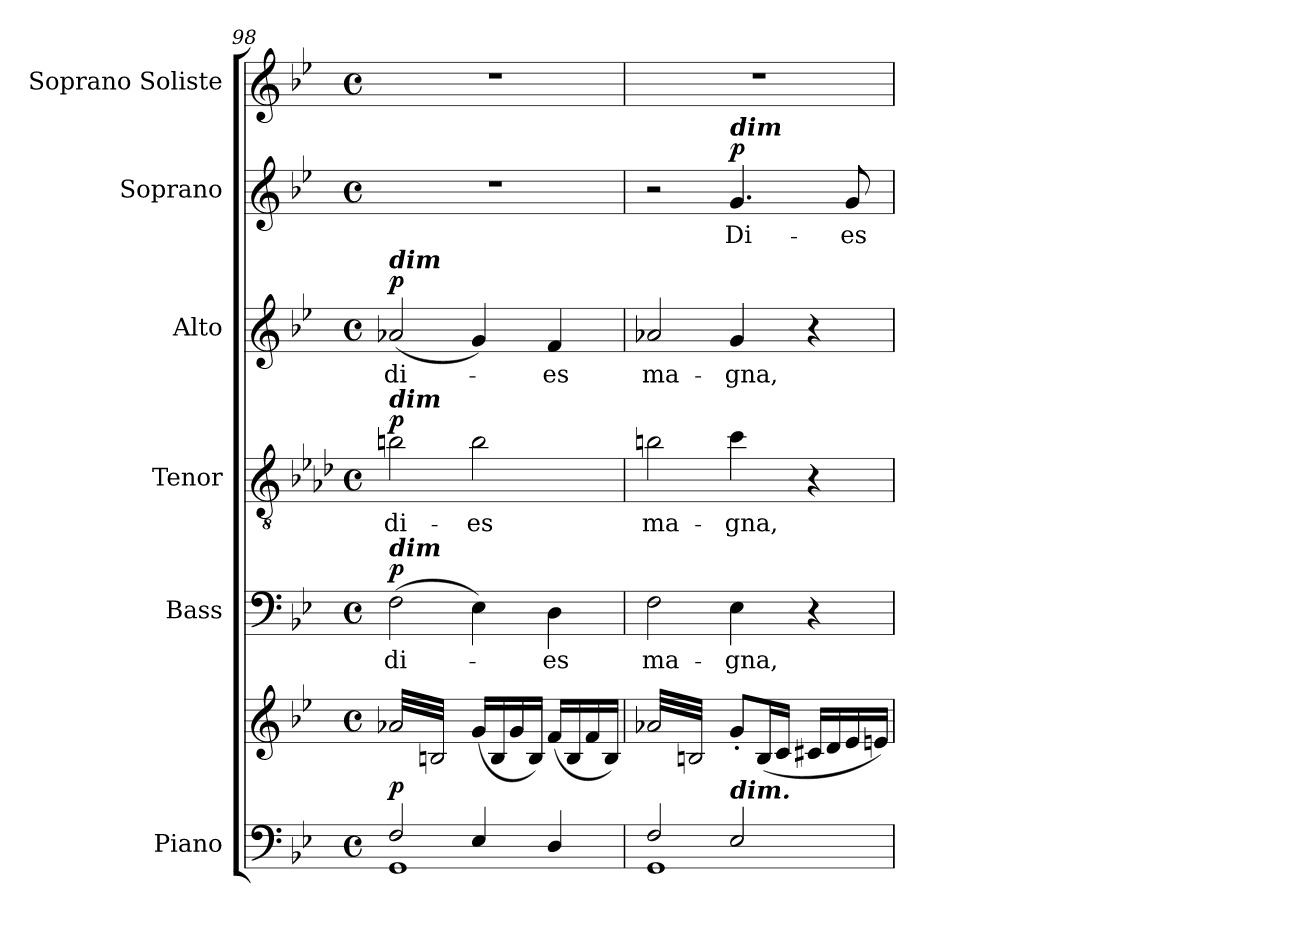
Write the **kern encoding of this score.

**kern	**kern	**dynam	**kern	**text	**dynam	**kern	**text	**dynam	**kern	**text	**dynam	**kern	**text	**dynam	**kern
*part6	*part6	*part6	*part5	*part5	*part5	*part4	*part4	*part4	*part3	*part3	*part3	*part2	*part2	*part2	*part1
*staff7	*staff6	*staff6/7	*staff5	*staff5	*staff5	*staff4	*staff4	*staff4	*staff3	*staff3	*staff3	*staff2	*staff2	*staff2	*staff1
*I"Piano	*	*	*I"Bass	*	*	*I"Tenor	*	*	*I"Alto	*	*	*I"Soprano	*	*	*I"Soprano Soliste
*I'Pno.	*	*	*I'B.	*	*	*I'T.	*	*	*I'A.	*	*	*I'S.	*	*	*
*clefF4	*clefG2	*	*clefF4	*	*	*clefGv2	*	*	*clefG2	*	*	*clefG2	*	*	*clefG2
*	*	*	*	*	*	*ITrd8c14	*	*	*	*	*	*	*	*	*
*k[b-e-]	*k[b-e-]	*	*k[b-e-]	*	*	*k[b-e-a-d-]	*	*	*k[b-e-]	*	*	*k[b-e-]	*	*	*k[b-e-]
*M4/4	*M4/4	*	*M4/4	*	*	*M4/4	*	*	*M4/4	*	*	*M4/4	*	*	*M4/4
*met(c)	*met(c)	*	*met(c)	*	*	*met(c)	*	*	*met(c)	*	*	*met(c)	*	*	*met(c)
=98	=98	=98	=98	=98	=98	=98	=98	=98	=98	=98	=98	=98	=98	=98	=98
*^	*	*	*	*	*	*	*	*	*	*	*	*	*	*	*
!	!	!	!	!	!	!	!	!	!	!LO:TX:a:Bi:t=dim	!	!	!	!	!	!
!	!	!	!	!	!	!	!LO:TX:a:Bi:t=dim	!	!	!	!	!	!	!	!	!
!	!	!	!	!LO:TX:a:Bi:t=dim	!	!	!	!	!	!	!	!	!	!	!	!
!	!	!	!LO:DY:a=2	!	!	!LO:DY:a	!	!	!LO:DY:a	!	!	!LO:DY:a	!	!	!	!
*	*	*tremolo	*	*	*	*	*	*	*	*	*	*	*	*	*	*
2F/	1GG	(32a-X/LLL	p	(2F\	di-	p	2Bni\	di-	p	(2a-X/	di-	p	1r	.	.	1r
.	.	32Bn/)	.	.	.	.	.	.	.	.	.	.	.	.	.	.
.	.	32a-X/	.	.	.	.	.	.	.	.	.	.	.	.	.	.
.	.	32Bn/)	.	.	.	.	.	.	.	.	.	.	.	.	.	.
.	.	32a-X/	.	.	.	.	.	.	.	.	.	.	.	.	.	.
.	.	32Bn/)	.	.	.	.	.	.	.	.	.	.	.	.	.	.
.	.	32a-X/	.	.	.	.	.	.	.	.	.	.	.	.	.	.
.	.	32Bn/)	.	.	.	.	.	.	.	.	.	.	.	.	.	.
.	.	32a-X/	.	.	.	.	.	.	.	.	.	.	.	.	.	.
.	.	32Bn/)	.	.	.	.	.	.	.	.	.	.	.	.	.	.
.	.	32a-X/	.	.	.	.	.	.	.	.	.	.	.	.	.	.
.	.	32Bn/)	.	.	.	.	.	.	.	.	.	.	.	.	.	.
.	.	32a-X/	.	.	.	.	.	.	.	.	.	.	.	.	.	.
.	.	32Bn/)	.	.	.	.	.	.	.	.	.	.	.	.	.	.
.	.	32a-X/	.	.	.	.	.	.	.	.	.	.	.	.	.	.
.	.	32Bn/)JJJ	.	.	.	.	.	.	.	.	.	.	.	.	.	.
*	*	*Xtremolo	*	*	*	*	*	*	*	*	*	*	*	*	*	*
4E-/	.	(16g/LL	.	4E-\)	.	.	2Bi\	-es	.	4g/)	.	.	.	.	.	.
.	.	.	.	.	.	.	.	.	.	.	.	.	.	.	.	.
.	.	16B/	.	.	.	.	.	.	.	.	.	.	.	.	.	.
.	.	.	.	.	.	.	.	.	.	.	.	.	.	.	.	.
.	.	16g/	.	.	.	.	.	.	.	.	.	.	.	.	.	.
.	.	.	.	.	.	.	.	.	.	.	.	.	.	.	.	.
.	.	16B/JJ)	.	.	.	.	.	.	.	.	.	.	.	.	.	.
.	.	.	.	.	.	.	.	.	.	.	.	.	.	.	.	.
4D/	.	(16f/LL	.	4D\	-es	.	.	.	.	4f/	-es	.	.	.	.	.
.	.	16B/	.	.	.	.	.	.	.	.	.	.	.	.	.	.
.	.	16f/	.	.	.	.	.	.	.	.	.	.	.	.	.	.
.	.	16B/JJ)	.	.	.	.	.	.	.	.	.	.	.	.	.	.
=99	=99	=99	=99	=99	=99	=99	=99	=99	=99	=99	=99	=99	=99	=99	=99	=99
*	*	*tremolo	*	*	*	*	*	*	*	*	*	*	*	*	*	*
2F/	1GG	(32a-X/LLL	.	2F\	ma-	.	2Bni\	ma-	.	2a-X/	ma-	.	2r	.	.	1r
.	.	32Bn/)	.	.	.	.	.	.	.	.	.	.	.	.	.	.
.	.	32a-X/	.	.	.	.	.	.	.	.	.	.	.	.	.	.
.	.	32Bn/)	.	.	.	.	.	.	.	.	.	.	.	.	.	.
.	.	32a-X/	.	.	.	.	.	.	.	.	.	.	.	.	.	.
.	.	32Bn/)	.	.	.	.	.	.	.	.	.	.	.	.	.	.
.	.	32a-X/	.	.	.	.	.	.	.	.	.	.	.	.	.	.
.	.	32Bn/)	.	.	.	.	.	.	.	.	.	.	.	.	.	.
.	.	32a-X/	.	.	.	.	.	.	.	.	.	.	.	.	.	.
.	.	32Bn/)	.	.	.	.	.	.	.	.	.	.	.	.	.	.
.	.	32a-X/	.	.	.	.	.	.	.	.	.	.	.	.	.	.
.	.	32Bn/)	.	.	.	.	.	.	.	.	.	.	.	.	.	.
.	.	32a-X/	.	.	.	.	.	.	.	.	.	.	.	.	.	.
.	.	32Bn/)	.	.	.	.	.	.	.	.	.	.	.	.	.	.
.	.	32a-X/	.	.	.	.	.	.	.	.	.	.	.	.	.	.
.	.	32Bn/)JJJ	.	.	.	.	.	.	.	.	.	.	.	.	.	.
*	*	*Xtremolo	*	*	*	*	*	*	*	*	*	*	*	*	*	*
!	!	!	!	!	!	!	!	!	!	!	!	!	!LO:TX:a:Bi:t=dim	!	!	!
!LO:TX:a:Bi:t=dim.	!	!	!	!	!	!	!	!	!	!	!	!	!	!	!	!
!	!	!	!	!	!	!	!	!	!	!	!	!	!	!	!LO:DY:a	!
2E-/	.	8g'/L	.	4E-\	-gna,	.	4ci\	-gna,	.	4g/	-gna,	.	4.g/	Di-	p	.
.	.	.	.	.	.	.	.	.	.	.	.	.	.	.	.	.
.	.	.	.	.	.	.	.	.	.	.	.	.	.	.	.	.
.	.	.	.	.	.	.	.	.	.	.	.	.	.	.	.	.
.	.	(16B/L	.	.	.	.	.	.	.	.	.	.	.	.	.	.
.	.	.	.	.	.	.	.	.	.	.	.	.	.	.	.	.
.	.	16c/JJ	.	.	.	.	.	.	.	.	.	.	.	.	.	.
.	.	.	.	.	.	.	.	.	.	.	.	.	.	.	.	.
.	.	16c#X/LL	.	4r	.	.	4r	.	.	4r	.	.	.	.	.	.
.	.	16d/	.	.	.	.	.	.	.	.	.	.	.	.	.	.
.	.	16e-/	.	.	.	.	.	.	.	.	.	.	8g/	-es	.	.
.	.	16en/JJ)	.	.	.	.	.	.	.	.	.	.	.	.	.	.
*v	*v	*	*	*	*	*	*	*	*	*	*	*	*	*	*	*
=	=	=	=	=	=	=	=	=	=	=	=	=	=	=	=
*-	*-	*-	*-	*-	*-	*-	*-	*-	*-	*-	*-	*-	*-	*-	*-
